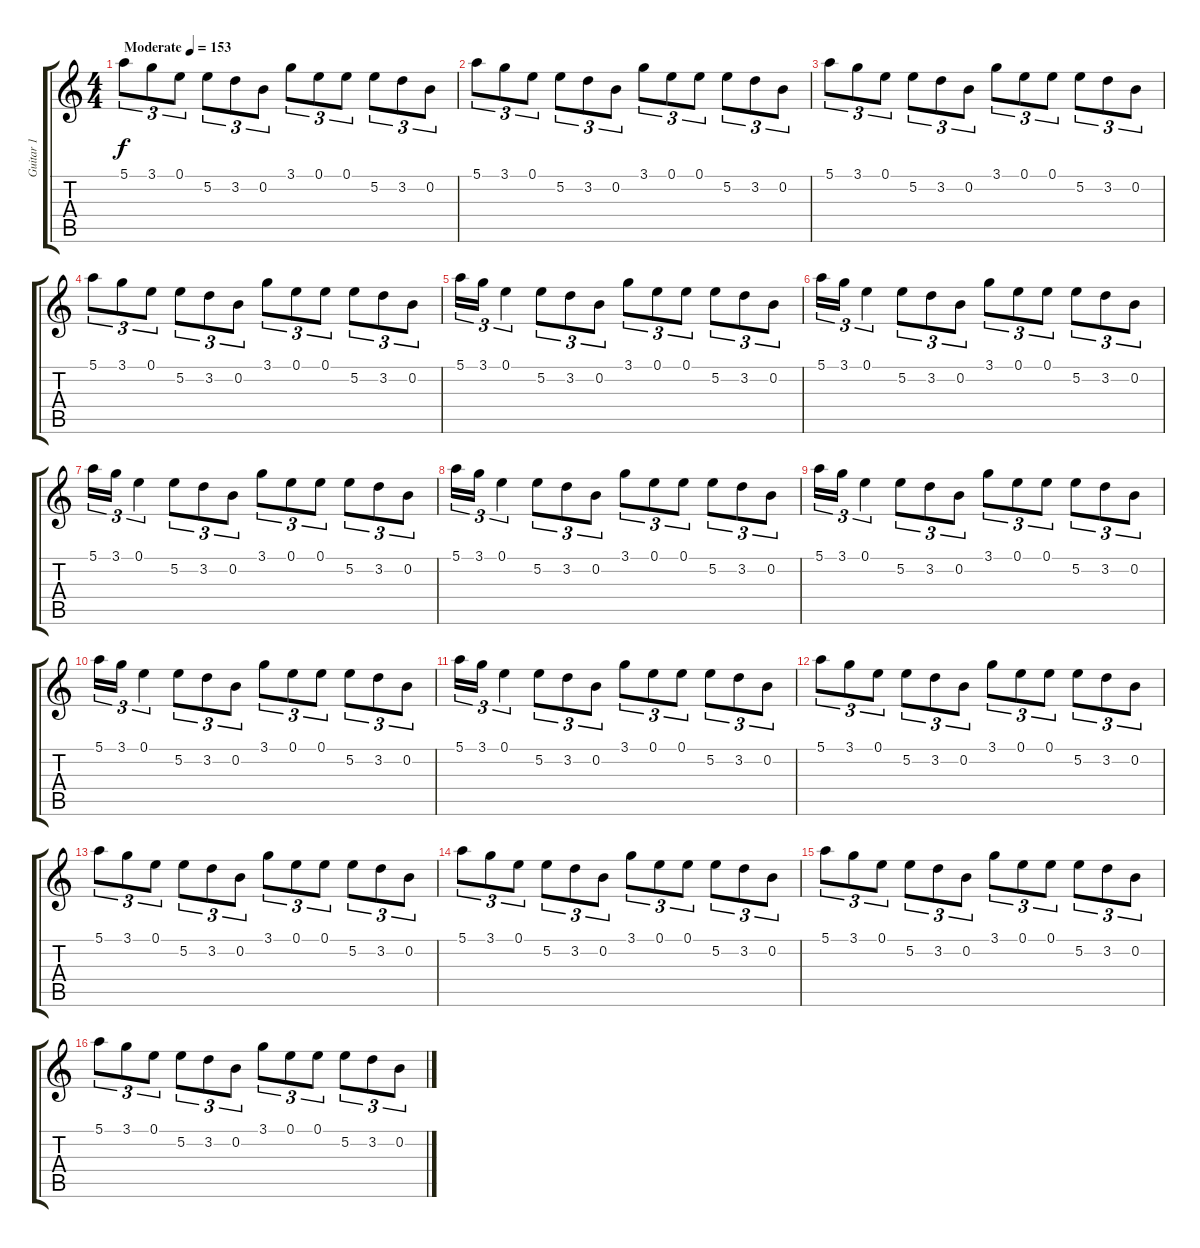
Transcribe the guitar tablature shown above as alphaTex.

\track ("Guitar 1" "Guitar 1") {instrument distortionguitar}
\staff {score tabs}
\tuning (E4 B3 G3 D3 A2 E2) {hide}
\ts (4 4)
\tempo (153 "Moderate")
\clef g2
\ks c
5.1.8{tu (3 2) dy f instrument distortionguitar} 3.1.8{tu (3 2)} 0.1.8{tu (3 2)} 5.2.8{tu (3 2)} 3.2.8{tu (3 2)} 0.2.8{tu (3 2)} 3.1.8{tu (3 2)} 0.1.8{tu (3 2)} 0.1.8{tu (3 2)} 5.2.8{tu (3 2)} 3.2.8{tu (3 2)} 0.2.8{tu (3 2)} |
5.1.8{tu (3 2)} 3.1.8{tu (3 2)} 0.1.8{tu (3 2)} 5.2.8{tu (3 2)} 3.2.8{tu (3 2)} 0.2.8{tu (3 2)} 3.1.8{tu (3 2)} 0.1.8{tu (3 2)} 0.1.8{tu (3 2)} 5.2.8{tu (3 2)} 3.2.8{tu (3 2)} 0.2.8{tu (3 2)} |
5.1.8{tu (3 2)} 3.1.8{tu (3 2)} 0.1.8{tu (3 2)} 5.2.8{tu (3 2)} 3.2.8{tu (3 2)} 0.2.8{tu (3 2)} 3.1.8{tu (3 2)} 0.1.8{tu (3 2)} 0.1.8{tu (3 2)} 5.2.8{tu (3 2)} 3.2.8{tu (3 2)} 0.2.8{tu (3 2)} |
5.1.8{tu (3 2)} 3.1.8{tu (3 2)} 0.1.8{tu (3 2)} 5.2.8{tu (3 2)} 3.2.8{tu (3 2)} 0.2.8{tu (3 2)} 3.1.8{tu (3 2)} 0.1.8{tu (3 2)} 0.1.8{tu (3 2)} 5.2.8{tu (3 2)} 3.2.8{tu (3 2)} 0.2.8{tu (3 2)} |
5.1.16{tu (3 2)} 3.1.16{tu (3 2)} 0.1.4{tu (3 2)} 5.2.8{tu (3 2)} 3.2.8{tu (3 2)} 0.2.8{tu (3 2)} 3.1.8{tu (3 2)} 0.1.8{tu (3 2)} 0.1.8{tu (3 2)} 5.2.8{tu (3 2)} 3.2.8{tu (3 2)} 0.2.8{tu (3 2)} |
5.1.16{tu (3 2)} 3.1.16{tu (3 2)} 0.1.4{tu (3 2)} 5.2.8{tu (3 2)} 3.2.8{tu (3 2)} 0.2.8{tu (3 2)} 3.1.8{tu (3 2)} 0.1.8{tu (3 2)} 0.1.8{tu (3 2)} 5.2.8{tu (3 2)} 3.2.8{tu (3 2)} 0.2.8{tu (3 2)} |
5.1.16{tu (3 2)} 3.1.16{tu (3 2)} 0.1.4{tu (3 2)} 5.2.8{tu (3 2)} 3.2.8{tu (3 2)} 0.2.8{tu (3 2)} 3.1.8{tu (3 2)} 0.1.8{tu (3 2)} 0.1.8{tu (3 2)} 5.2.8{tu (3 2)} 3.2.8{tu (3 2)} 0.2.8{tu (3 2)} |
5.1.16{tu (3 2)} 3.1.16{tu (3 2)} 0.1.4{tu (3 2)} 5.2.8{tu (3 2)} 3.2.8{tu (3 2)} 0.2.8{tu (3 2)} 3.1.8{tu (3 2)} 0.1.8{tu (3 2)} 0.1.8{tu (3 2)} 5.2.8{tu (3 2)} 3.2.8{tu (3 2)} 0.2.8{tu (3 2)} |
5.1.16{tu (3 2)} 3.1.16{tu (3 2)} 0.1.4{tu (3 2)} 5.2.8{tu (3 2)} 3.2.8{tu (3 2)} 0.2.8{tu (3 2)} 3.1.8{tu (3 2)} 0.1.8{tu (3 2)} 0.1.8{tu (3 2)} 5.2.8{tu (3 2)} 3.2.8{tu (3 2)} 0.2.8{tu (3 2)} |
5.1.16{tu (3 2)} 3.1.16{tu (3 2)} 0.1.4{tu (3 2)} 5.2.8{tu (3 2)} 3.2.8{tu (3 2)} 0.2.8{tu (3 2)} 3.1.8{tu (3 2)} 0.1.8{tu (3 2)} 0.1.8{tu (3 2)} 5.2.8{tu (3 2)} 3.2.8{tu (3 2)} 0.2.8{tu (3 2)} |
5.1.16{tu (3 2)} 3.1.16{tu (3 2)} 0.1.4{tu (3 2)} 5.2.8{tu (3 2)} 3.2.8{tu (3 2)} 0.2.8{tu (3 2)} 3.1.8{tu (3 2)} 0.1.8{tu (3 2)} 0.1.8{tu (3 2)} 5.2.8{tu (3 2)} 3.2.8{tu (3 2)} 0.2.8{tu (3 2)} |
5.1.8{tu (3 2)} 3.1.8{tu (3 2)} 0.1.8{tu (3 2)} 5.2.8{tu (3 2)} 3.2.8{tu (3 2)} 0.2.8{tu (3 2)} 3.1.8{tu (3 2)} 0.1.8{tu (3 2)} 0.1.8{tu (3 2)} 5.2.8{tu (3 2)} 3.2.8{tu (3 2)} 0.2.8{tu (3 2)} |
5.1.8{tu (3 2)} 3.1.8{tu (3 2)} 0.1.8{tu (3 2)} 5.2.8{tu (3 2)} 3.2.8{tu (3 2)} 0.2.8{tu (3 2)} 3.1.8{tu (3 2)} 0.1.8{tu (3 2)} 0.1.8{tu (3 2)} 5.2.8{tu (3 2)} 3.2.8{tu (3 2)} 0.2.8{tu (3 2)} |
5.1.8{tu (3 2)} 3.1.8{tu (3 2)} 0.1.8{tu (3 2)} 5.2.8{tu (3 2)} 3.2.8{tu (3 2)} 0.2.8{tu (3 2)} 3.1.8{tu (3 2)} 0.1.8{tu (3 2)} 0.1.8{tu (3 2)} 5.2.8{tu (3 2)} 3.2.8{tu (3 2)} 0.2.8{tu (3 2)} |
5.1.8{tu (3 2)} 3.1.8{tu (3 2)} 0.1.8{tu (3 2)} 5.2.8{tu (3 2)} 3.2.8{tu (3 2)} 0.2.8{tu (3 2)} 3.1.8{tu (3 2)} 0.1.8{tu (3 2)} 0.1.8{tu (3 2)} 5.2.8{tu (3 2)} 3.2.8{tu (3 2)} 0.2.8{tu (3 2)} |
5.1.8{tu (3 2)} 3.1.8{tu (3 2)} 0.1.8{tu (3 2)} 5.2.8{tu (3 2)} 3.2.8{tu (3 2)} 0.2.8{tu (3 2)} 3.1.8{tu (3 2)} 0.1.8{tu (3 2)} 0.1.8{tu (3 2)} 5.2.8{tu (3 2)} 3.2.8{tu (3 2)} 0.2.8{tu (3 2)}
